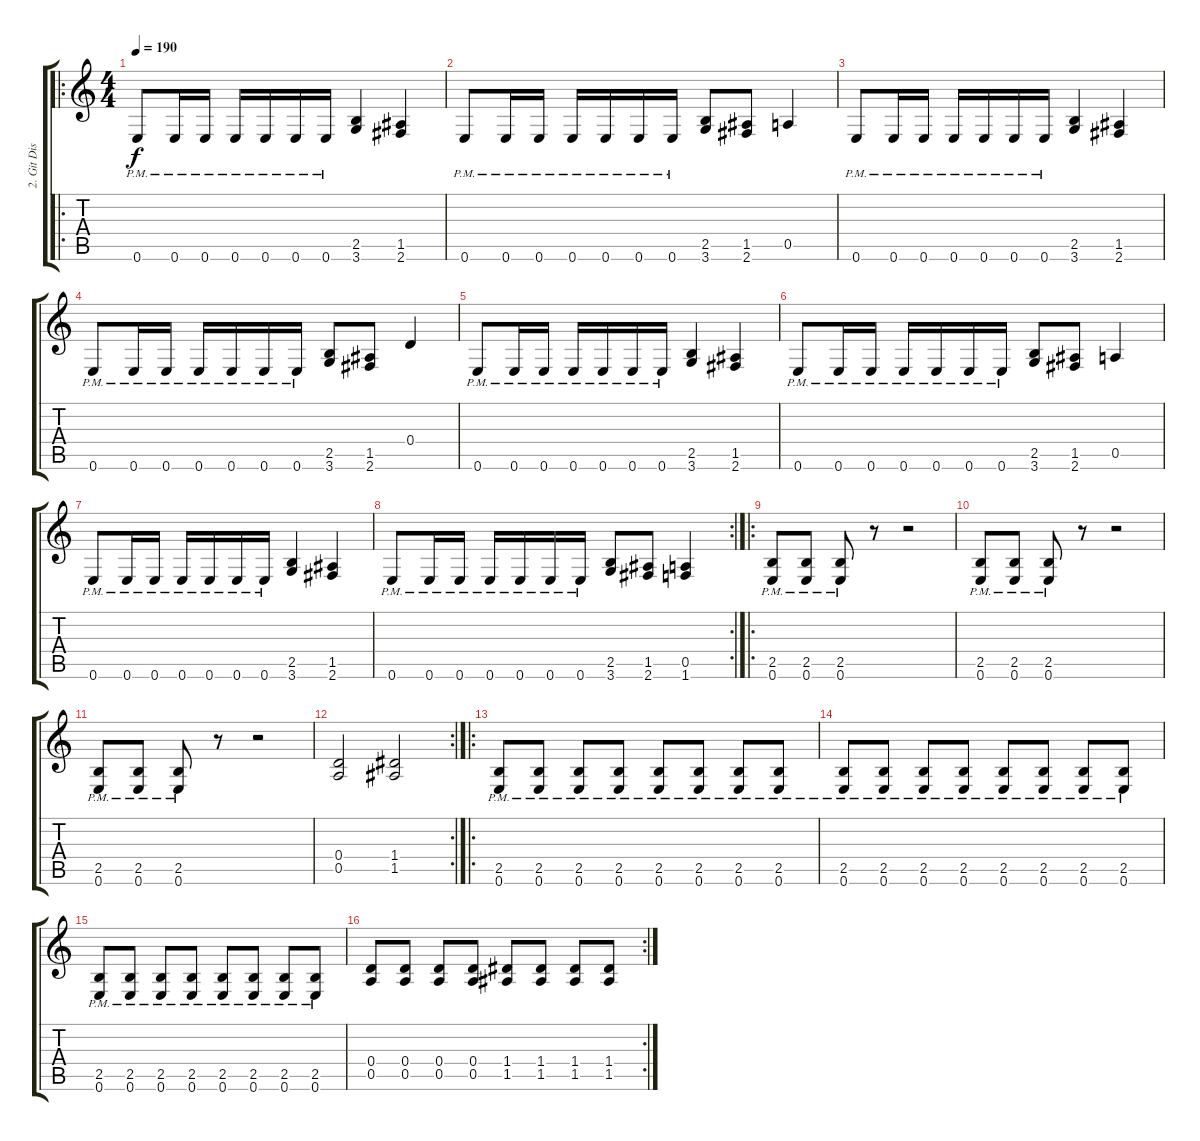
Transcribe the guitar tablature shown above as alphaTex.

\track ("2. Git Dist" "2. Git Dis") {instrument distortionguitar}
\staff {score tabs}
\tuning (E4 B3 G3 D3 A2 E2) {hide}
\ro
\ts (4 4)
\tempo 190
\clef g2
\ks c
0.6{pm}.8{dy f} 0.6{pm}.16 0.6{pm}.16 0.6{pm}.16 0.6{pm}.16 0.6{pm}.16 0.6{pm}.16 (2.5 3.6).4 (1.5 2.6).4 |
0.6{pm}.8 0.6{pm}.16 0.6{pm}.16 0.6{pm}.16 0.6{pm}.16 0.6{pm}.16 0.6{pm}.16 (2.5 3.6).8 (1.5 2.6).8 0.5.4 |
0.6{pm}.8 0.6{pm}.16 0.6{pm}.16 0.6{pm}.16 0.6{pm}.16 0.6{pm}.16 0.6{pm}.16 (2.5 3.6).4 (1.5 2.6).4 |
0.6{pm}.8 0.6{pm}.16 0.6{pm}.16 0.6{pm}.16 0.6{pm}.16 0.6{pm}.16 0.6{pm}.16 (2.5 3.6).8 (1.5 2.6).8 0.4.4 |
0.6{pm}.8 0.6{pm}.16 0.6{pm}.16 0.6{pm}.16 0.6{pm}.16 0.6{pm}.16 0.6{pm}.16 (2.5 3.6).4 (1.5 2.6).4 |
0.6{pm}.8 0.6{pm}.16 0.6{pm}.16 0.6{pm}.16 0.6{pm}.16 0.6{pm}.16 0.6{pm}.16 (2.5 3.6).8 (1.5 2.6).8 0.5.4 |
0.6{pm}.8 0.6{pm}.16 0.6{pm}.16 0.6{pm}.16 0.6{pm}.16 0.6{pm}.16 0.6{pm}.16 (2.5 3.6).4 (1.5 2.6).4 |
\rc 2
0.6{pm}.8 0.6{pm}.16 0.6{pm}.16 0.6{pm}.16 0.6{pm}.16 0.6{pm}.16 0.6{pm}.16 (2.5 3.6).8 (1.5 2.6).8 (0.5 1.6).4 |
\ro
(2.5{pm} 0.6{pm}).8 (2.5{pm} 0.6{pm}).8 (2.5{pm} 0.6{pm}).8 r.8 r.2 |
(2.5{pm} 0.6{pm}).8 (2.5{pm} 0.6{pm}).8 (2.5{pm} 0.6{pm}).8 r.8 r.2 |
(2.5{pm} 0.6{pm}).8 (2.5{pm} 0.6{pm}).8 (2.5{pm} 0.6{pm}).8 r.8 r.2 |
\rc 2
(0.4 0.5).2 (1.4 1.5).2 |
\ro
(2.5{pm} 0.6{pm}).8 (2.5{pm} 0.6{pm}).8 (2.5{pm} 0.6{pm}).8 (2.5{pm} 0.6{pm}).8 (2.5{pm} 0.6{pm}).8 (2.5{pm} 0.6{pm}).8 (2.5{pm} 0.6{pm}).8 (2.5{pm} 0.6{pm}).8 |
(2.5{pm} 0.6{pm}).8 (2.5{pm} 0.6{pm}).8 (2.5{pm} 0.6{pm}).8 (2.5{pm} 0.6{pm}).8 (2.5{pm} 0.6{pm}).8 (2.5{pm} 0.6{pm}).8 (2.5{pm} 0.6{pm}).8 (2.5{pm} 0.6{pm}).8 |
(2.5{pm} 0.6{pm}).8 (2.5{pm} 0.6{pm}).8 (2.5{pm} 0.6{pm}).8 (2.5{pm} 0.6{pm}).8 (2.5{pm} 0.6{pm}).8 (2.5{pm} 0.6{pm}).8 (2.5{pm} 0.6{pm}).8 (2.5{pm} 0.6{pm}).8 |
\rc 2
(0.4 0.5).8 (0.4 0.5).8 (0.4 0.5).8 (0.4 0.5).8 (1.4 1.5).8 (1.4 1.5).8 (1.4 1.5).8 (1.4 1.5).8
